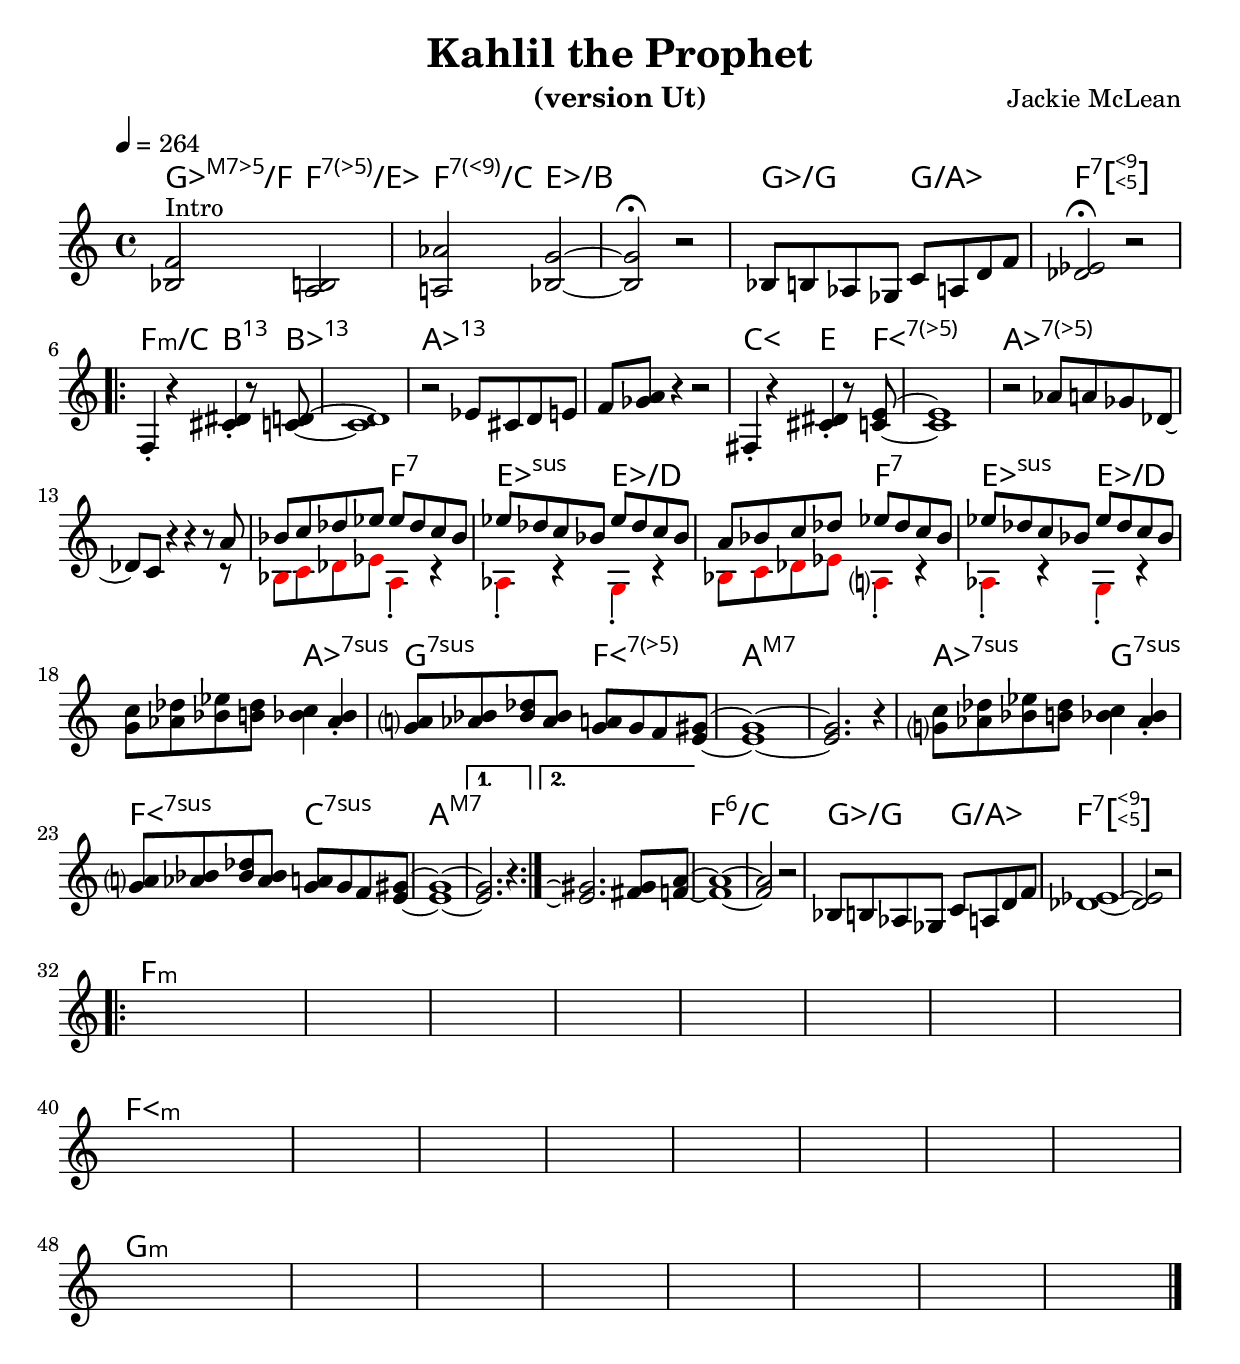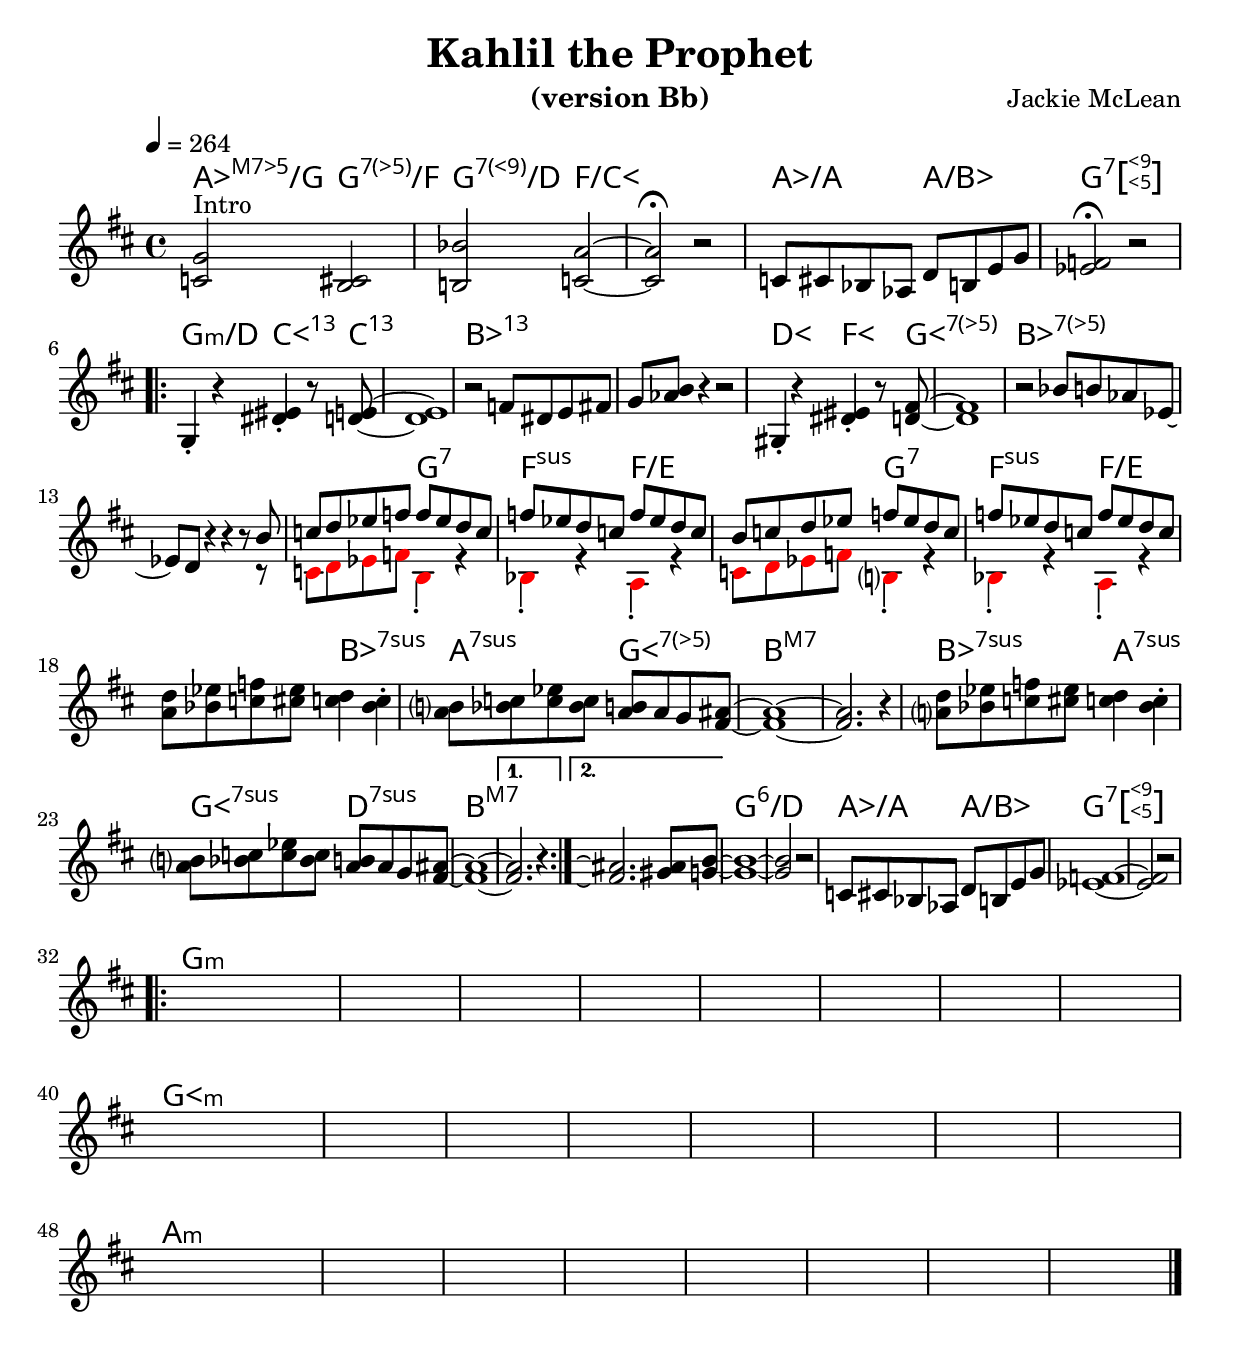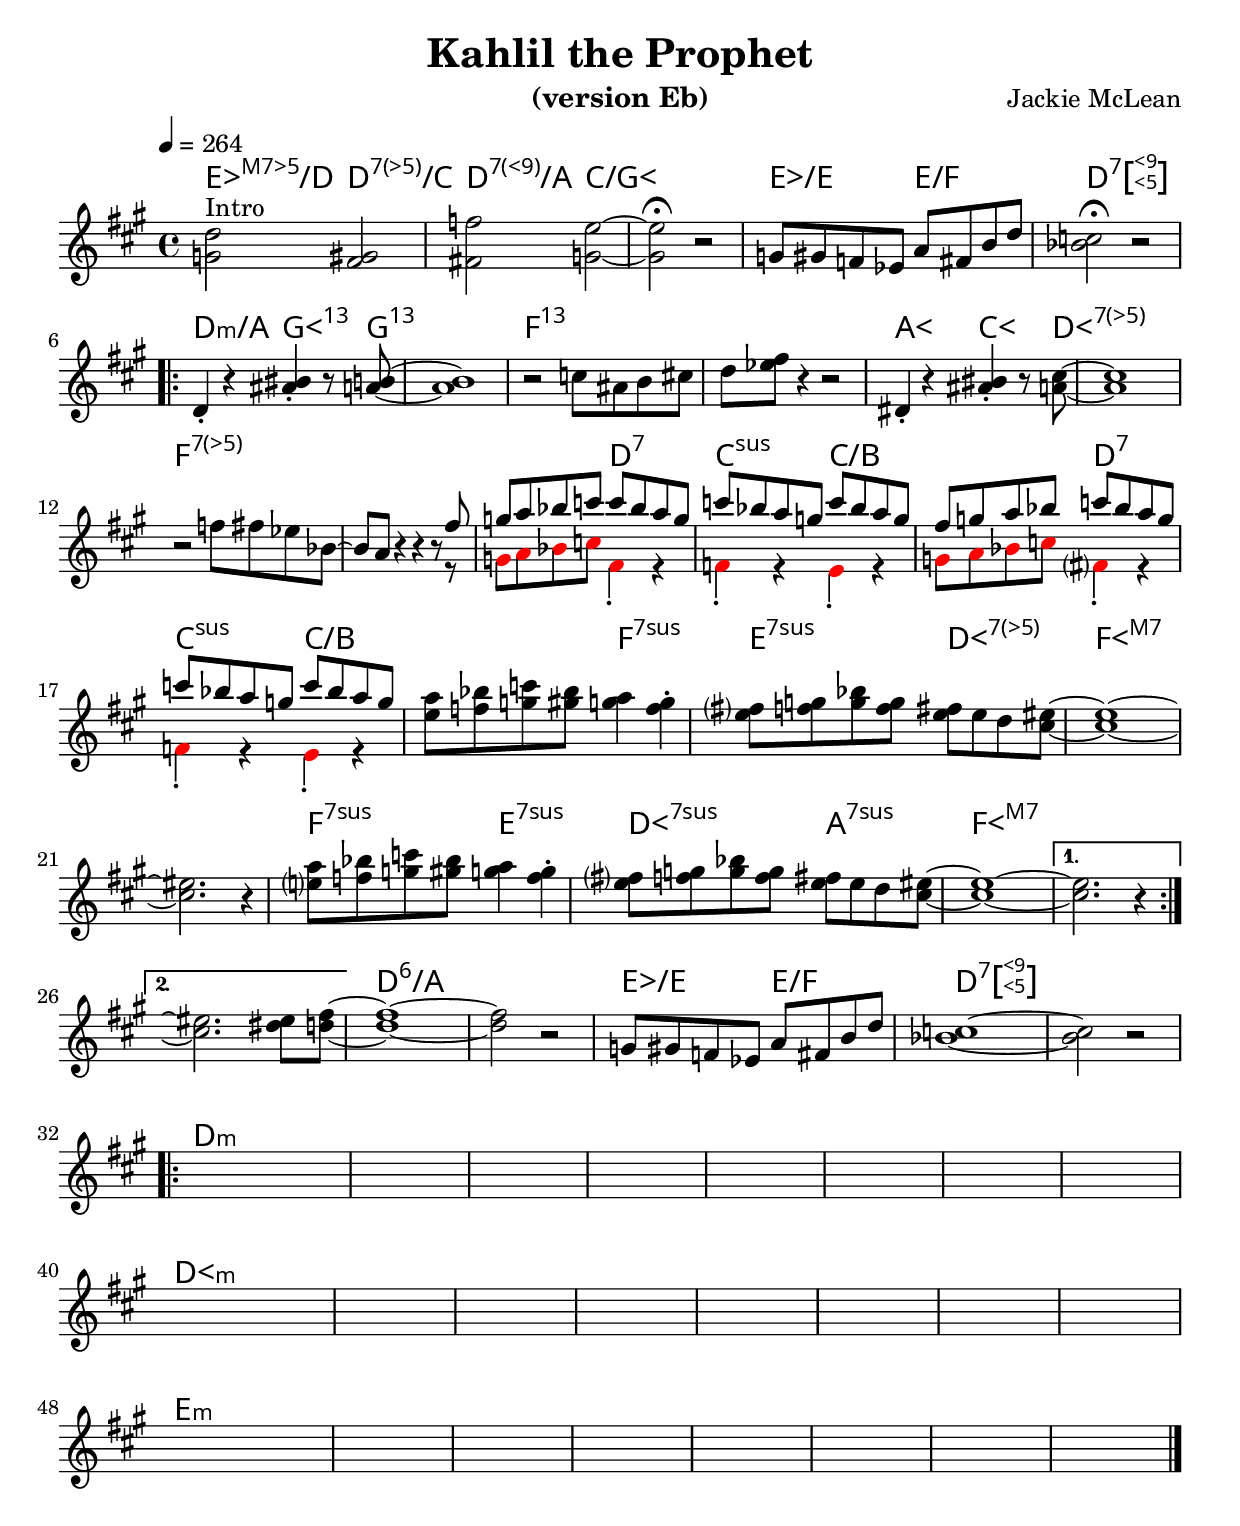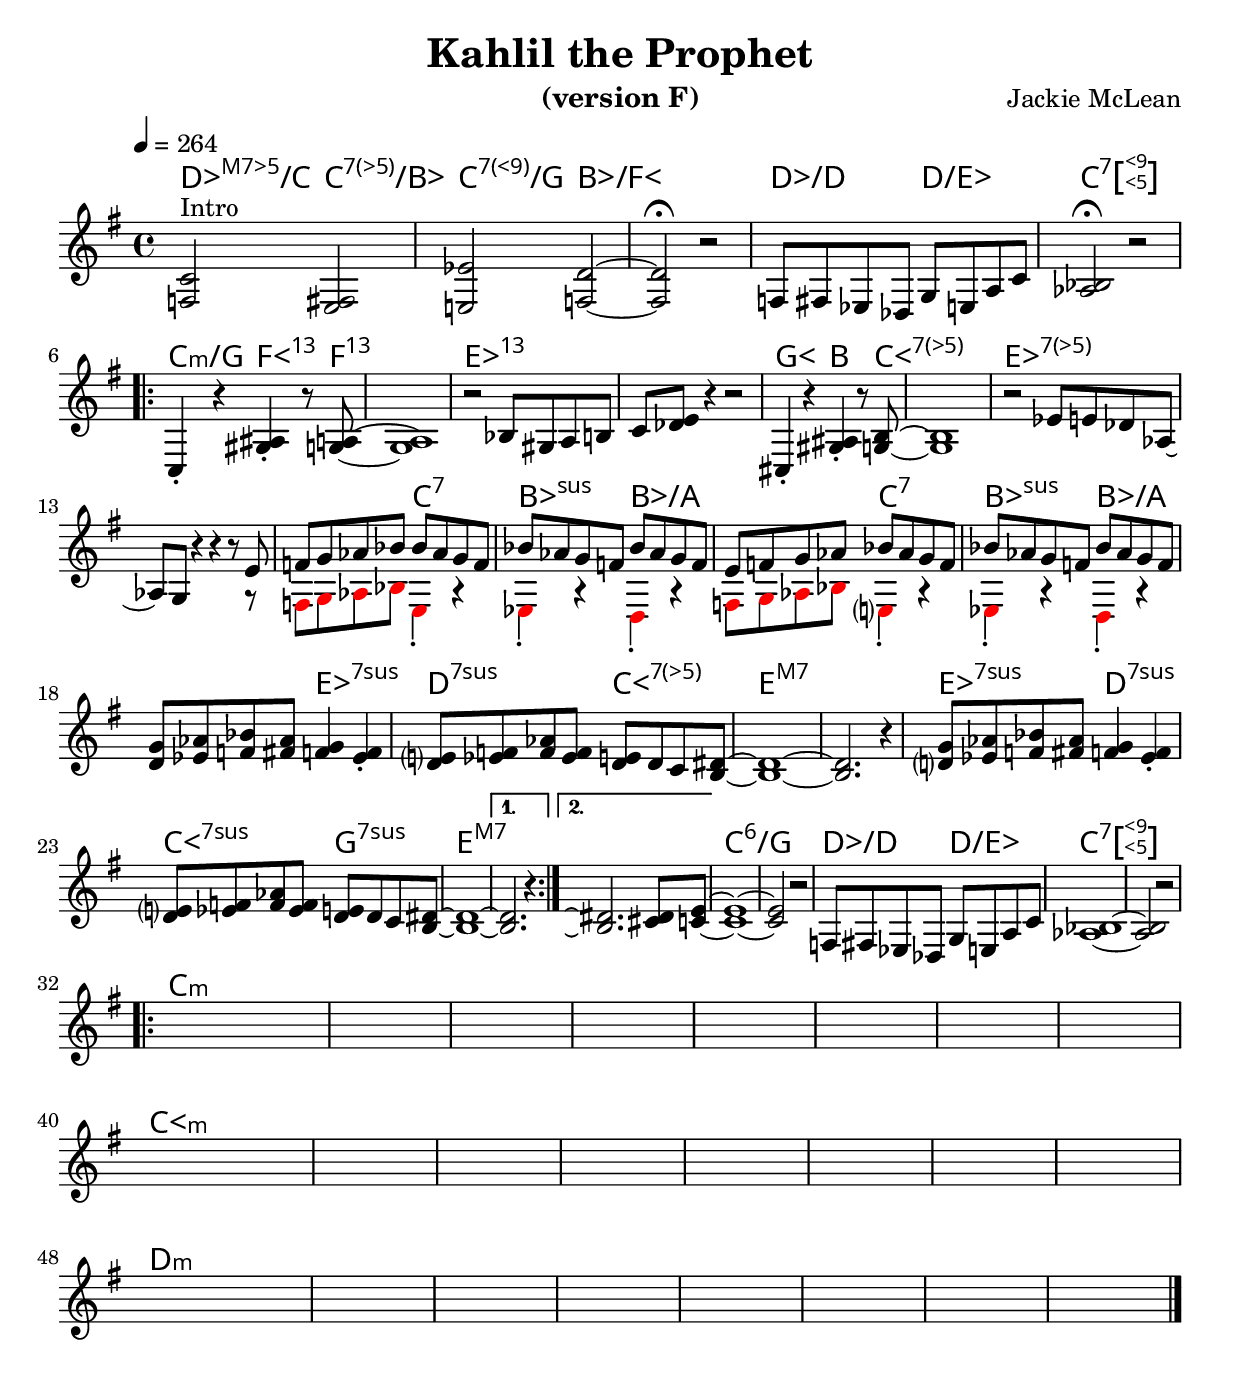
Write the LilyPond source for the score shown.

% Created on Mon Sep 20 15:23:38 CEST 2010
\version "2.22.0"

#(set-global-staff-size 22)
#(set-default-paper-size "a4")

\include "utils/AccordsJazzDefs.ly"

\paper { indent = 0\cm} 

\header {
	title = "Kahlil the Prophet" 
 	composer = "Jackie McLean"
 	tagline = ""

}


accords = \chords {
  ges2:maj7.5-/f f:7.5-/es f:7.9+/c es/b s1
  ges2/g g/aes f1:7.5+.9+
  \repeat volta 2 {
  f2:m/c b4.:13 bes8:13 s1 aes:13 s
  cis2 e4. fis8:7.5- s1 aes:7.5- s
  s2 f:7 es:sus4 es/d s f:7 es:sus4 es/d
  s aes:7sus4 g:7sus4 fis:7.5- a1:maj7 s
  aes2:7sus4 g:7sus4 fis:7sus4 c:7sus4 a1:maj7
  }
  \alternative {{s}{s}}
  f:6/c s ges2/g g/aes f1:7.5+.9+ s
  \repeat volta 2 {
    f:m s s s s s s s
    fis:m s s s s s s s
    g:m s s s s s s s
}
}

theme = \new Staff {
	\time 4/4
	\tempo 4 = 264
	\set Staff.midiInstrument = "trumpet"
	\key c \major
	\clef treble
	\accidentalStyle "modern-cautionary"
	\relative c' { 	
 % Type notes here 
\compressEmptyMeasures
% \set Timing.beamExceptions = #'()
<bes f'>2^"Intro" <a b> <a! aes'> <bes g'>~ <bes g'>\fermata r2
bes8 b aes ges c a d f <des es>2\fermata r
\break
\repeat volta 2 {
f,4-. r <cis' dis>-. r8 <c d>~ <c d>1 r2 es8 cis d e f <ges a> r4 r2
fis,4-. r <cis' dis>-. r8 <c e>~ <c e>1 r2 aes'8 a ges des~ des c r4 r r8
<< \voiceOne {
a' bes c des es es des c bes
es des c bes es des c bes
a bes c des es des c bes
es des c bes es des c bes
   }
   \new Voice {\voiceTwo \override NoteHead #'color = #red
r8 bes, c des es a,4-. r aes-. r g-. r
bes8 c des es a,4-. r aes-. r g-. r

   }
>>
\oneVoice
<g' c>8 <aes des> <bes es> <b des> <bes c>4 <aes bes>-.
<g a>8 <aes bes> <bes des> <aes bes> <g a> <g> <f> <e gis>~ <e gis>1~ <e gis>2. r4
<g c>8 <aes des> <bes es> <b des> <bes c>4 <aes bes>-.
<g a>8 <aes bes> <bes des> <aes bes> <g a> <g> <f> <e gis>~ <e gis>1~

}
\alternative {{<e gis>2. r4}{<e gis>2.\repeatTie <fis gis>8 <f a>~}}
<f a>1~ <f a>2 r
bes,8 b aes ges c a d f <des es>1~ <des es>2 r
\break
\repeat volta 2 {
\repeat unfold 8 {s1} \break
\repeat unfold 8 {s1} \break
\repeat unfold 8 {s1}
}

\bar "|."
	}

}


\include "utils/books.ly"